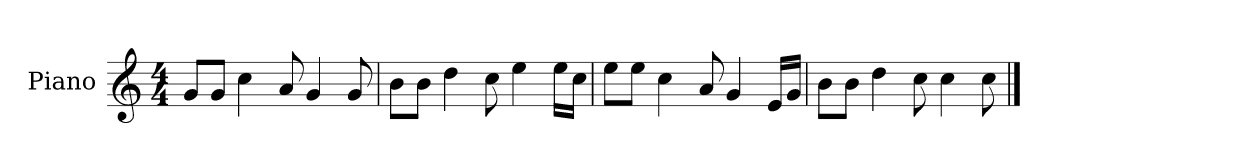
**kern
*part1
*staff1
*I"Piano
*I'P-no
*clefG2
*k[]
*M4/4
*MM90
=1
8g/L
8g/J
4cc\
8a/
4g/
8g/
=2
8b\L
8b\J
4dd\
8cc\
4ee\
16ee\LL
16cc\JJ
=3
8ee\L
8ee\J
4cc\
8a/
4g/
16e/LL
16g/JJ
=4
8b\L
8b\J
4dd\
8cc\
4cc\
8cc\
==
*-
